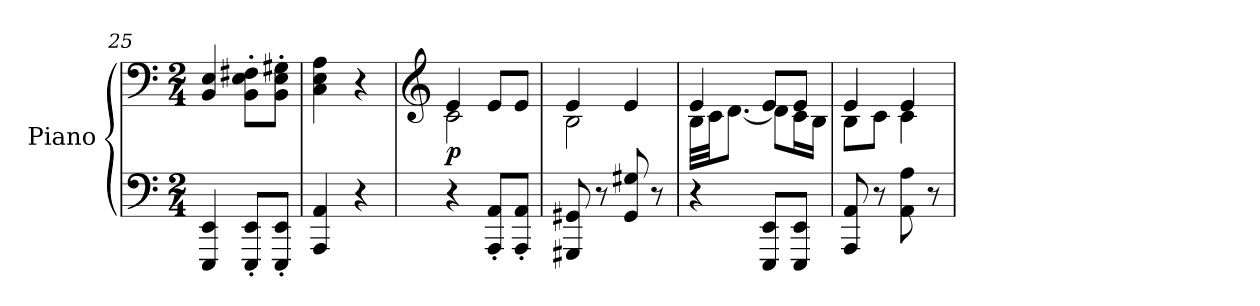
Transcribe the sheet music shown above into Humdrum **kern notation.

**kern	**kern	**dynam
*part1	*part1	*part1
*staff2	*staff1	*staff1/2
*I"Piano	*	*
*I'Pno	*	*
*clefF4	*clefF4	*
*k[]	*k[]	*
*M2/4	*M2/4	*
=25	=25	=25
4EEE/ 4EE/	4BB/ 4E/	.
8EEE/' 8EE/'L	8BB\' 8E\' 8F#X\'L	.
8EEE/' 8EE/'J	8BB\' 8E\' 8G#X\'J	.
=26	=26	=26
4AAA/ 4AA/	4C\ 4E\ 4A\	.
4r	4r	.
=27	=27	=27
*	*clefG2	*
*	*^	*
!	!	!	!LO:DY:b
4r	4e/	2c\	p
8AAA/' 8AA/'L	8e/L	.	.
8AAA/' 8AA/'J	8e/J	.	.
=28	=28	=28	=28
8GGG#X/ 8GG#X/	4e/	2B\	.
8r	.	.	.
8GG#/ 8G#X/	4e/	.	.
8r	.	.	.
=29	=29	=29	=29
4r	4e/	32B\LLL	.
.	.	32c\JJ	.
.	.	[8.d\J	.
8EEE/ 8EE/L	8e/L	8d\L]	.
8EEE/ 8EE/J	8e/J	16c\L	.
.	.	16B\JJ	.
!!LO:LB:g=z	!!
=30	=30	=30	=30
8AAA/ 8AA/	4e/	8B\L	.
8r	.	8c\J	.
8AA\ 8A\	4e/	4c\	.
8r	.	.	.
*	*v	*v	*
=	=	=
*-	*-	*-
